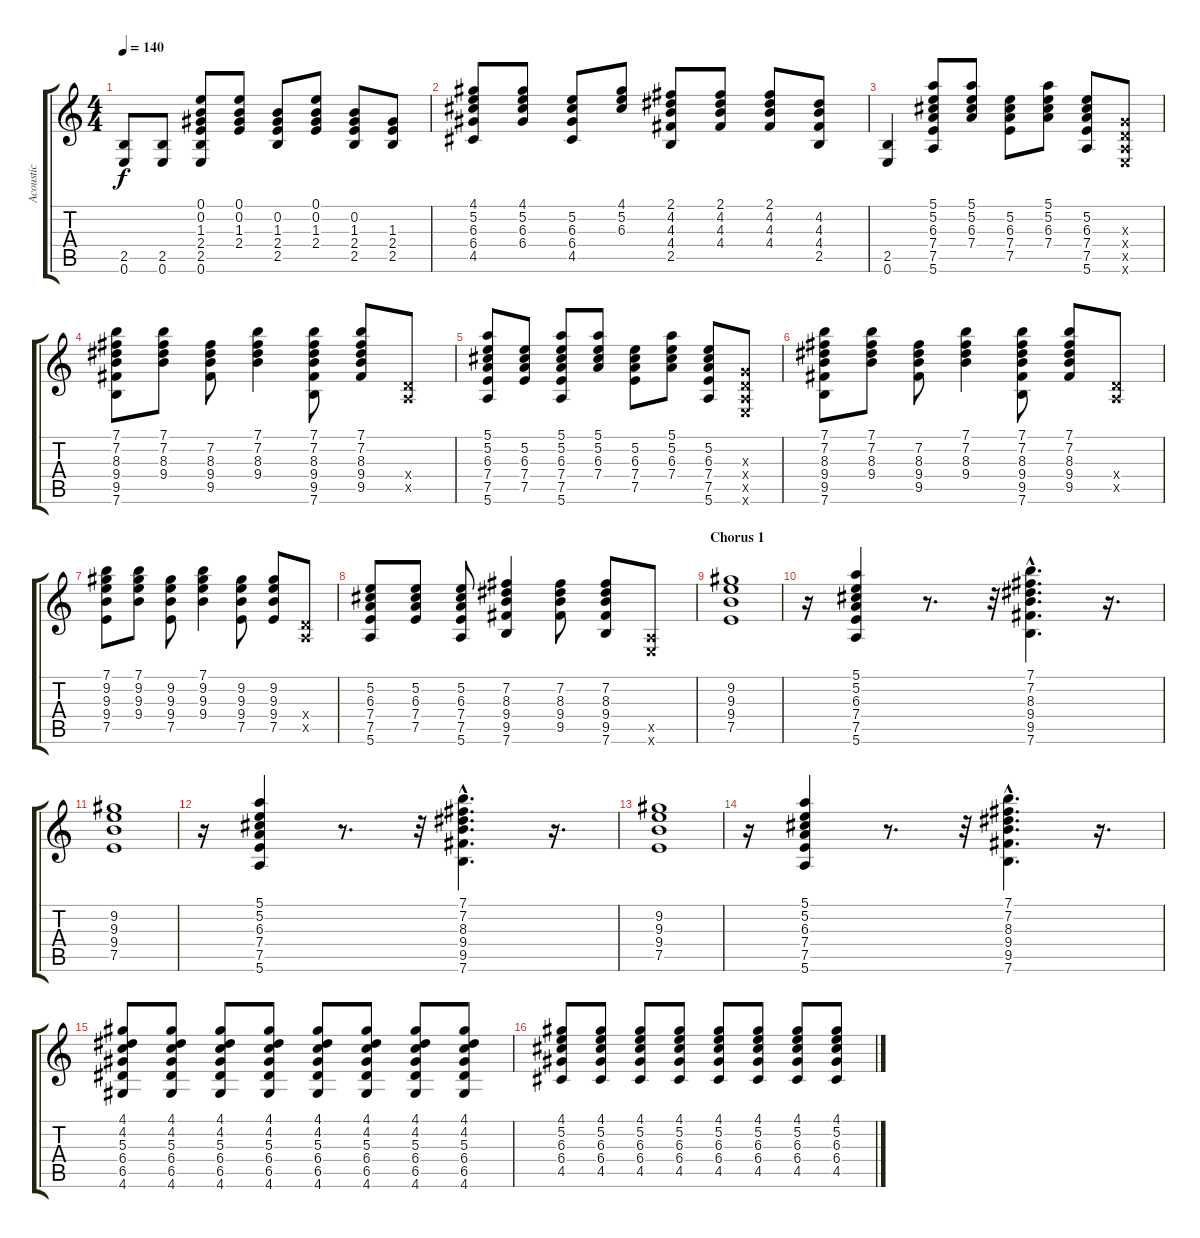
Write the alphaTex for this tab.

\track ("Acoustic" "Acoustic") {instrument acousticguitarsteel}
\staff {score tabs}
\tuning (E4 B3 G3 D3 A2 E2) {hide}
\ts (4 4)
\tempo 140
\clef g2
\ks c
(2.5 0.6).8{dy f} (2.5 0.6).8 (0.1 0.2 1.3 2.4 2.5 0.6).8 (0.1 0.2 1.3 2.4).8 (0.2 1.3 2.4 2.5).8 (0.1 0.2 1.3 2.4).8 (0.2 1.3 2.4 2.5).8 (1.3 2.4 2.5).8 |
(4.1 5.2 6.3 6.4 4.5).8 (4.1 5.2 6.3 6.4).8 (5.2 6.3 6.4 4.5).8 (4.1 5.2 6.3).8 (2.1 4.2 4.3 4.4 2.5).8 (2.1 4.2 4.3 4.4).8 (2.1 4.2 4.3 4.4).8 (4.2 4.3 4.4 2.5).8 |
(2.5 0.6).4 (5.1 5.2 6.3 7.4 7.5 5.6).8 (5.1 5.2 6.3 7.4).8 (5.2 6.3 7.4 7.5).8 (5.1 5.2 6.3 7.4).8 (5.2 6.3 7.4 7.5 5.6).8 (0.3{x} 0.4{x} 0.5{x} 0.6{x}).8 |
(7.1 7.2 8.3 9.4 9.5 7.6).8 (7.1 7.2 8.3 9.4).8 (7.2 8.3 9.4 9.5).8 (7.1 7.2 8.3 9.4).4 (7.1 7.2 8.3 9.4 9.5 7.6).8 (7.1 7.2 8.3 9.4 9.5).8 (0.4{x} 0.5{x}).8 |
(5.1 5.2 6.3 7.4 7.5 5.6).8 (5.2 6.3 7.4 7.5).8 (5.1 5.2 6.3 7.4 7.5 5.6).8 (5.1 5.2 6.3 7.4).8 (5.2 6.3 7.4 7.5).8 (5.1 5.2 6.3 7.4).8 (5.2 6.3 7.4 7.5 5.6).8 (0.3{x} 0.4{x} 0.5{x} 0.6{x}).8 |
(7.1 7.2 8.3 9.4 9.5 7.6).8 (7.1 7.2 8.3 9.4).8 (7.2 8.3 9.4 9.5).8 (7.1 7.2 8.3 9.4).4 (7.1 7.2 8.3 9.4 9.5 7.6).8 (7.1 7.2 8.3 9.4 9.5).8 (0.4{x} 0.5{x}).8 |
(7.1 9.2 9.3 9.4 7.5).8 (7.1 9.2 9.3 9.4).8 (9.2 9.3 9.4 7.5).8 (7.1 9.2 9.3 9.4).4 (9.2 9.3 9.4 7.5).8 (9.2 9.3 9.4 7.5).8 (0.4{x} 0.5{x}).8 |
(5.2 6.3 7.4 7.5 5.6).8 (5.2 6.3 7.4 7.5).8 (5.2 6.3 7.4 7.5 5.6).8 (7.2 8.3 9.4 9.5 7.6).4 (7.2 8.3 9.4 9.5).8 (7.2 8.3 9.4 9.5 7.6).8 (0.5{x} 0.6{x}).8 |
\section ("" "Chorus 1")
(9.2 9.3 9.4 7.5).1{volume 5} |
r.16 (5.1 5.2 6.3 7.4 7.5 5.6).4{volume 16} r.8{d} r.32 (7.1{hac} 7.2{hac} 8.3{hac} 9.4{hac} 9.5{hac} 7.6{hac}).4{d} r.16{d} |
(9.2 9.3 9.4 7.5).1{volume 5} |
r.16 (5.1 5.2 6.3 7.4 7.5 5.6).4{volume 16} r.8{d} r.32 (7.1{hac} 7.2{hac} 8.3{hac} 9.4{hac} 9.5{hac} 7.6{hac}).4{d} r.16{d} |
(9.2 9.3 9.4 7.5).1{volume 5} |
r.16 (5.1 5.2 6.3 7.4 7.5 5.6).4{volume 16} r.8{d} r.32 (7.1{hac} 7.2{hac} 8.3{hac} 9.4{hac} 9.5{hac} 7.6{hac}).4{d} r.16{d} |
(4.1 4.2 5.3 6.4 6.5 4.6).8 (4.1 4.2 5.3 6.4 6.5 4.6).8 (4.1 4.2 5.3 6.4 6.5 4.6).8 (4.1 4.2 5.3 6.4 6.5 4.6).8 (4.1 4.2 5.3 6.4 6.5 4.6).8 (4.1 4.2 5.3 6.4 6.5 4.6).8 (4.1 4.2 5.3 6.4 6.5 4.6).8 (4.1 4.2 5.3 6.4 6.5 4.6).8 |
(4.1 5.2 6.3 6.4 4.5).8 (4.1 5.2 6.3 6.4 4.5).8 (4.1 5.2 6.3 6.4 4.5).8 (4.1 5.2 6.3 6.4 4.5).8 (4.1 5.2 6.3 6.4 4.5).8 (4.1 5.2 6.3 6.4 4.5).8 (4.1 5.2 6.3 6.4 4.5).8 (4.1 5.2 6.3 6.4 4.5).8
